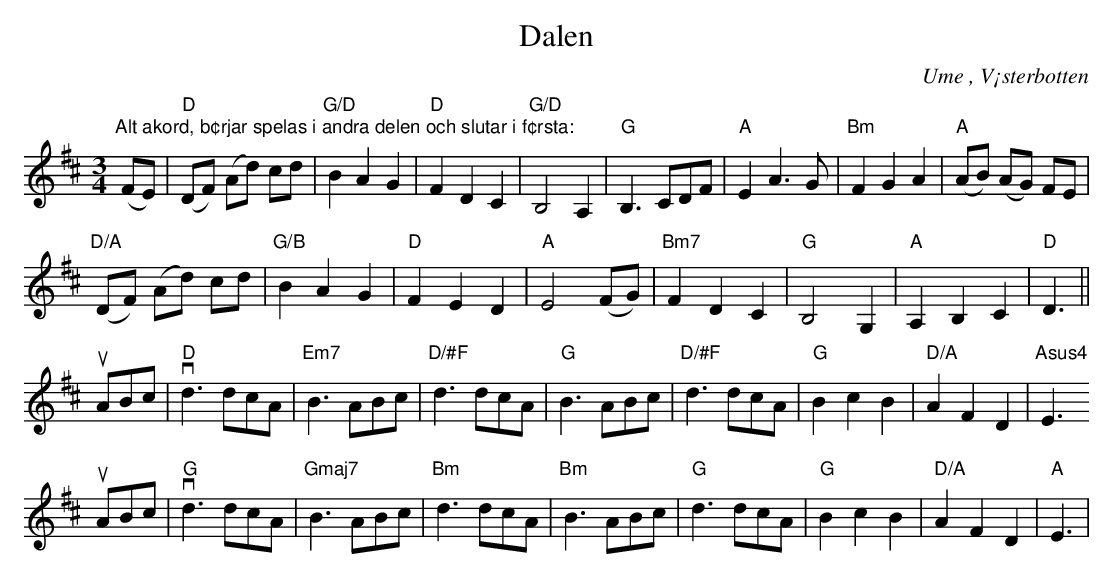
X:1
T:Dalen
O:Ume , V¡sterbotten
M:3/4
L:1/8
K:D
"Alt akord, b¢rjar spelas i andra delen och slutar i f¢rsta:"
 (FE) | "D"(DF) (Ad) cd | "G/D"B2 A2 G2 | "D"F2 D2 C2 | "G/D"B,4 A,2 | "G"B,3 CDF | "A"E2 A3 G | "Bm"F2 G2 A2 | "A"(AB) (AG) FE |
 "D/A"(DF) (Ad) cd | "G/B"B2 A2 G2 | "D"F2 E2 D2 | "A"E4 (FG) | "Bm7"F2 D2 C2 | "G"B,4 G,2 | "A"A,2 B,2 C2 | "D"D3 ||
 uABc | "D"vd3 dcA | "Em7"B3 ABc | "D/#F" d3 dcA | "G"B3 ABc | "D/#F"d3 dcA | "G"B2 c2 B2 | " D/A"A2 F2 D2 | "Asus4"E3
uABc | "G"vd3 dcA | "Gmaj7"B3 ABc | "Bm" d3 dcA | "Bm"B3 ABc | "G"d3 dcA | "G"B2 c2 B2 | " D/A"A2 F2 D2 | "A"E3 |
